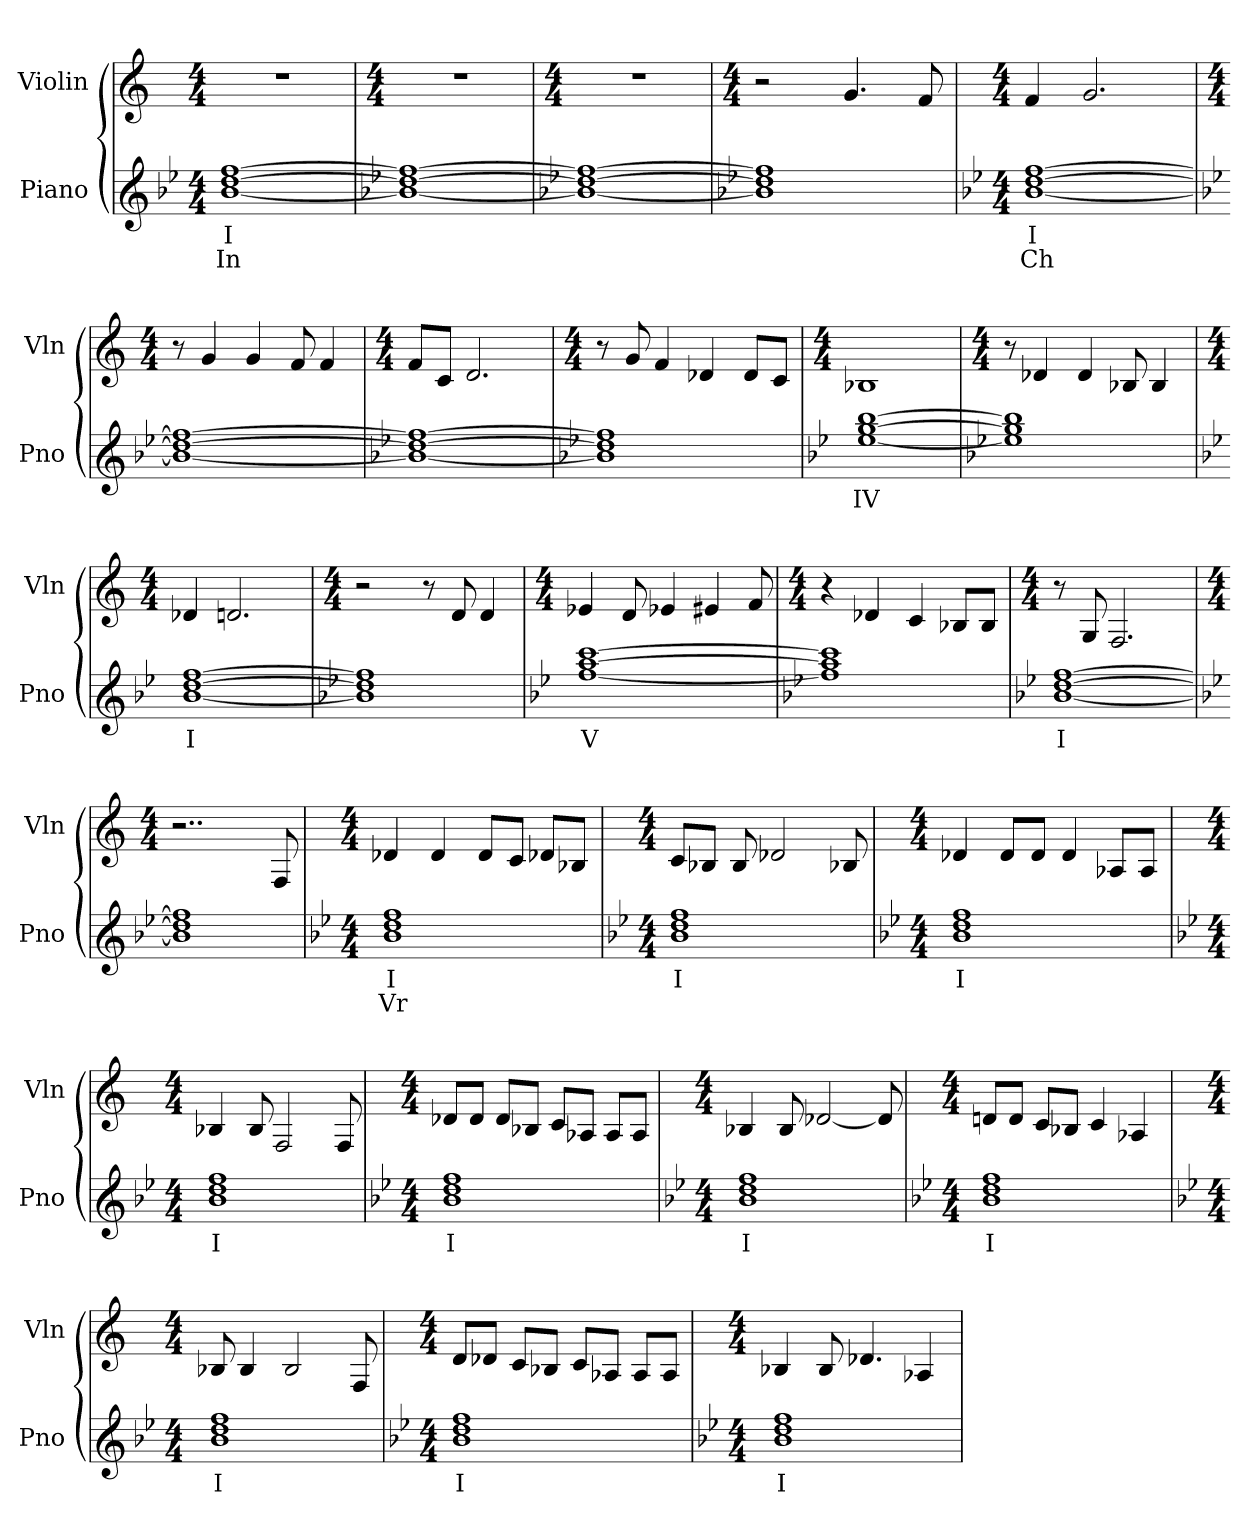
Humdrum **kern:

**kern	**text	**text	**kern
*part2	*part2	*part2	*part1
*staff2	*staff2	*staff2	*staff1
*I"Piano	*	*	*I"Violin
*I'Pno	*	*	*I'Vln
*k[b-e-]	*	*	*
*B-:	*	*	*
*M4/4	*	*	*M4/4
=	=	=	=
[1b- [1dd [1ff	I	In	1r
=	=	=	=
*k[b-e-]	*	*	*
*B-:	*	*	*
*	*	*	*M4/4
1b-_ 1dd_ 1ff_	.	.	1r
=	=	=	=
*k[b-e-]	*	*	*
*B-:	*	*	*
*	*	*	*M4/4
1b-_ 1dd_ 1ff_	.	.	1r
=	=	=	=
*k[b-e-]	*	*	*
*B-:	*	*	*
*	*	*	*M4/4
1b-] 1dd] 1ff]	.	.	2r
.	.	.	4.g
.	.	.	8f
=	=	=	=
*k[b-e-]	*	*	*
*B-:	*	*	*
*M4/4	*	*	*M4/4
[1b- [1dd [1ff	I	Ch	4f
.	.	.	2.g
=	=	=	=
*k[b-e-]	*	*	*
*B-:	*	*	*
*	*	*	*M4/4
1b-_ 1dd_ 1ff_	.	.	8r
.	.	.	4g
.	.	.	4g
.	.	.	8f
.	.	.	4f
=	=	=	=
*k[b-e-]	*	*	*
*B-:	*	*	*
*	*	*	*M4/4
1b-_ 1dd_ 1ff_	.	.	8fL
.	.	.	8cJ
.	.	.	2.d
=	=	=	=
*k[b-e-]	*	*	*
*B-:	*	*	*
*	*	*	*M4/4
1b-] 1dd] 1ff]	.	.	8r
.	.	.	8g
.	.	.	4f
.	.	.	4d-X
.	.	.	8d-L
.	.	.	8cJ
=	=	=	=
*k[b-e-]	*	*	*
*B-:	*	*	*
*	*	*	*M4/4
[1ee- [1gg [1bb-	IV	.	1B-X
=	=	=	=
*k[b-e-]	*	*	*
*B-:	*	*	*
*	*	*	*M4/4
1ee-] 1gg] 1bb-]	.	.	8r
.	.	.	4d-X
.	.	.	4d-
.	.	.	8B-X
.	.	.	4B-
=	=	=	=
*k[b-e-]	*	*	*
*B-:	*	*	*
*	*	*	*M4/4
[1b- [1dd [1ff	I	.	4d-X
.	.	.	2.dn
=	=	=	=
*k[b-e-]	*	*	*
*B-:	*	*	*
*	*	*	*M4/4
1b-] 1dd] 1ff]	.	.	2r
.	.	.	8r
.	.	.	8d
.	.	.	4d
=	=	=	=
*k[b-e-]	*	*	*
*B-:	*	*	*
*	*	*	*M4/4
[1ff [1aa [1ccc	V	.	4e-X
.	.	.	8d
.	.	.	4e-X
.	.	.	4e#X
.	.	.	8f
=	=	=	=
*k[b-e-]	*	*	*
*B-:	*	*	*
*	*	*	*M4/4
1ff] 1aa] 1ccc]	.	.	4r
.	.	.	4d-X
.	.	.	4c
.	.	.	8B-XL
.	.	.	8B-J
=	=	=	=
*k[b-e-]	*	*	*
*B-:	*	*	*
*	*	*	*M4/4
[1b- [1dd [1ff	I	.	8r
.	.	.	8G
.	.	.	2.F
=	=	=	=
*k[b-e-]	*	*	*
*B-:	*	*	*
*	*	*	*M4/4
1b-] 1dd] 1ff]	.	.	2..r
.	.	.	8F
=	=	=	=
*k[b-e-]	*	*	*
*B-:	*	*	*
*M4/4	*	*	*M4/4
1b- 1dd 1ff	I	Vr	4d-X
.	.	.	4d-
.	.	.	8d-L
.	.	.	8cJ
.	.	.	8d-XL
.	.	.	8B-XJ
=	=	=	=
*k[b-e-]	*	*	*
*B-:	*	*	*
*M4/4	*	*	*M4/4
1b- 1dd 1ff	I	.	8cL
.	.	.	8B-XJ
.	.	.	8B-
.	.	.	2d-X
.	.	.	8B-X
=	=	=	=
*k[b-e-]	*	*	*
*B-:	*	*	*
*M4/4	*	*	*M4/4
1b- 1dd 1ff	I	.	4d-X
.	.	.	8d-L
.	.	.	8d-J
.	.	.	4d-
.	.	.	8A-XL
.	.	.	8A-J
=	=	=	=
*k[b-e-]	*	*	*
*B-:	*	*	*
*M4/4	*	*	*M4/4
1b- 1dd 1ff	I	.	4B-X
.	.	.	8B-
.	.	.	2F
.	.	.	8F
=	=	=	=
*k[b-e-]	*	*	*
*B-:	*	*	*
*M4/4	*	*	*M4/4
1b- 1dd 1ff	I	.	8d-XL
.	.	.	8d-J
.	.	.	8d-L
.	.	.	8B-XJ
.	.	.	8cL
.	.	.	8A-XJ
.	.	.	8A-L
.	.	.	8A-J
=	=	=	=
*k[b-e-]	*	*	*
*B-:	*	*	*
*M4/4	*	*	*M4/4
1b- 1dd 1ff	I	.	4B-X
.	.	.	8B-
.	.	.	[2d-X
.	.	.	8d-]
=	=	=	=
*k[b-e-]	*	*	*
*B-:	*	*	*
*M4/4	*	*	*M4/4
1b- 1dd 1ff	I	.	8dnL
.	.	.	8dJ
.	.	.	8cL
.	.	.	8B-XJ
.	.	.	4c
.	.	.	4A-X
=	=	=	=
*k[b-e-]	*	*	*
*B-:	*	*	*
*M4/4	*	*	*M4/4
1b- 1dd 1ff	I	.	8B-X
.	.	.	4B-
.	.	.	2B-
.	.	.	8F
=	=	=	=
*k[b-e-]	*	*	*
*B-:	*	*	*
*M4/4	*	*	*M4/4
1b- 1dd 1ff	I	.	8dL
.	.	.	8d-XJ
.	.	.	8cL
.	.	.	8B-XJ
.	.	.	8cL
.	.	.	8A-XJ
.	.	.	8A-L
.	.	.	8A-J
=	=	=	=
*k[b-e-]	*	*	*
*B-:	*	*	*
*M4/4	*	*	*M4/4
1b- 1dd 1ff	I	.	4B-X
.	.	.	8B-
.	.	.	4.d-X
.	.	.	4A-X
=	=	=	=
*-	*-	*-	*-
